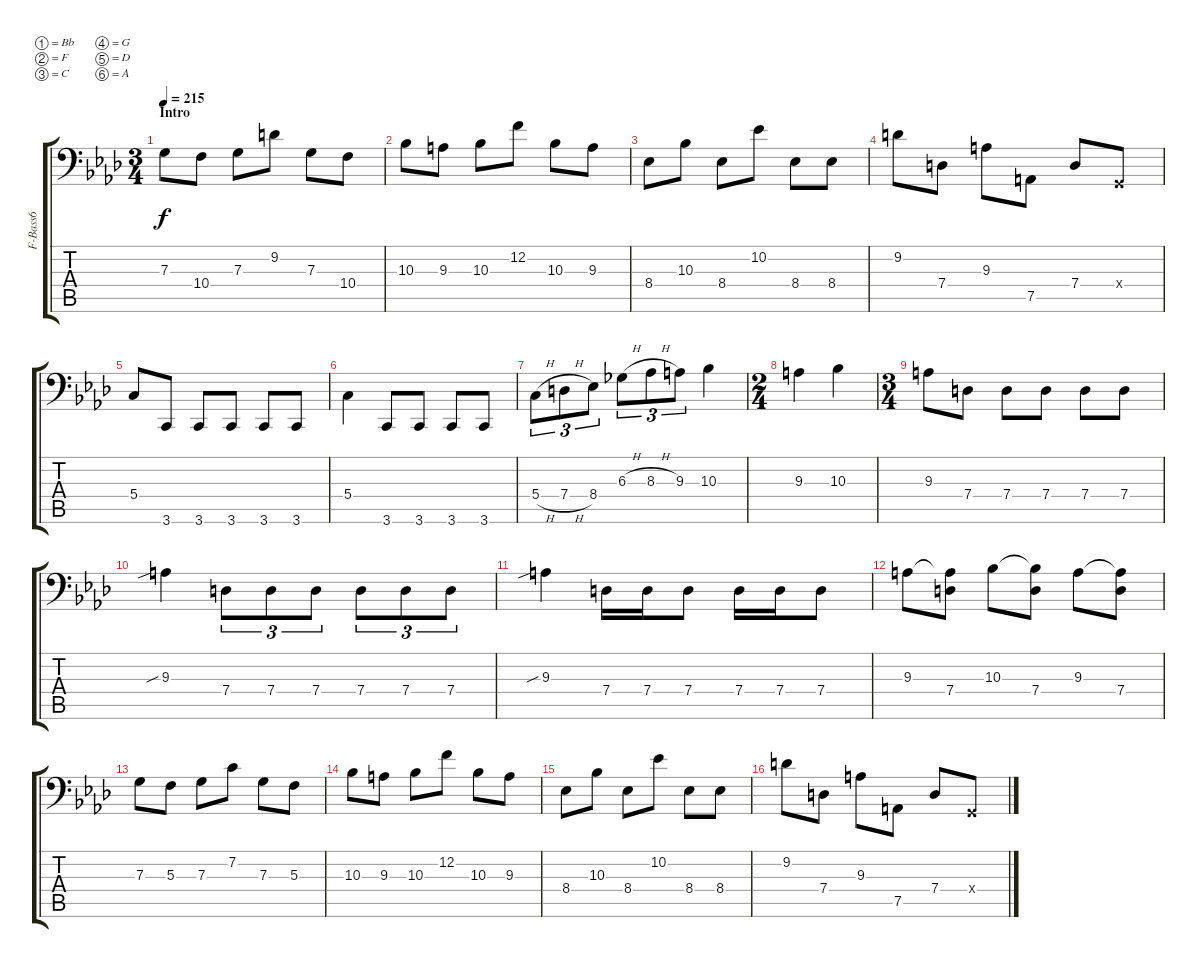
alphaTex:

\bracketExtendMode groupsimilarinstruments
\otherSystemsTrackNameOrientation horizontal
\track ("Dominic Lapointe" "F-Bass6") {instrument fretlessbass}
\staff {score tabs}
\tuning (Bb2 F2 C2 G1 D1 A0)
\ts (3 4)
\beaming (8 2 2 2 2)
\section ("" "Intro")
\tempo 215
\clef f4
\ks ab
7.3{acc forcenatural}.8{dy f instrument fretlessbass beam Down} 10.4{acc forcenatural}.8{beam Down} 7.3{acc forcenatural}.8{beam Down} 9.2{acc forcenatural}.8{beam Down} 7.3{acc forcenatural}.8{beam Down} 10.4{acc forcenatural}.8{beam Down} |
10.3{acc forcenatural}.8{beam Down} 9.3{acc forcenatural}.8{beam Down} 10.3{acc forcenatural}.8{beam Down} 12.2{acc forcenatural}.8{beam Down} 10.3{acc forcenatural}.8{beam Down} 9.3{acc forcenatural}.8{beam Down} |
8.4{acc forcenatural}.8{beam Down} 10.3{acc forcenatural}.8{beam Down} 8.4{acc forcenatural}.8{beam Down} 10.2{acc forcenatural}.8{beam Down} 8.4{acc forcenatural}.8{beam Down} 8.4{acc forcenatural}.8{beam Down} |
9.2{acc forcenatural}.8{beam Down} 7.4{acc forcenatural}.8{beam Down} 9.3{acc forcenatural}.8{beam Down} 7.5{acc forcenatural}.8{beam Down} 7.4{acc forcenatural}.8{beam Up} 0.4{x acc forcenatural}.8{beam Up} |
5.4{acc forcenatural}.8{beam Up} 3.6{acc forcenatural}.8{beam Up} 3.6{acc forcenatural}.8{beam Up} 3.6{acc forcenatural}.8{beam Up} 3.6{acc forcenatural}.8{beam Up} 3.6{acc forcenatural}.8{beam Up} |
5.4{acc forcenatural}.4{beam Down} 3.6{acc forcenatural}.8{beam Up} 3.6{acc forcenatural}.8{beam Up} 3.6{acc forcenatural}.8{beam Up} 3.6{acc forcenatural}.8{beam Up} |
5.4{h acc forcenatural}.8{tu (3 2) beam Down} 7.4{h acc forcenatural}.8{tu (3 2) beam Down} 8.4{acc forcenatural}.8{tu (3 2) beam Down} 6.3{h acc b}.8{tu (3 2) beam Down} 8.3{h acc b}.8{tu (3 2) beam Down} 9.3{acc forcenatural}.8{tu (3 2) beam Down} 10.3{acc forcenatural}.4{beam Down} |
\ts (2 4)
\beaming (8 2 2 2 2)
9.3{acc forcenatural}.4{beam Down} 10.3{acc forcenatural}.4{beam Down} |
\ts (3 4)
\beaming (8 2 2 2 2)
9.3{acc forcenatural}.8{beam Down} 7.4{acc forcenatural}.8{beam Down} 7.4{acc forcenatural}.8{beam Down} 7.4{acc forcenatural}.8{beam Down} 7.4{acc forcenatural}.8{beam Down} 7.4{acc forcenatural}.8{beam Down} |
9.3{sib acc forcenatural}.4{beam Down} 7.4{acc forcenatural}.8{tu (3 2) beam Down} 7.4{acc forcenatural}.8{tu (3 2) beam Down} 7.4{acc forcenatural}.8{tu (3 2) beam Down} 7.4{acc forcenatural}.8{tu (3 2) beam Down} 7.4{acc forcenatural}.8{tu (3 2) beam Down} 7.4{acc forcenatural}.8{tu (3 2) beam Down} |
9.3{sib acc forcenatural}.4{beam Down} 7.4{acc forcenatural}.16{beam Down} 7.4{acc forcenatural}.16{beam Down} 7.4{acc forcenatural}.8{beam Down} 7.4{acc forcenatural}.16{beam Down} 7.4{acc forcenatural}.16{beam Down} 7.4{acc forcenatural}.8{beam Down} |
9.3{acc forcenatural}.8{beam Down} (7.4{acc forcenatural} 9.3{t acc forcenatural}).8{beam Down} 10.3{acc forcenatural}.8{beam Down} (7.4{acc forcenatural} 10.3{t acc forcenatural}).8{beam Down} 9.3{acc forcenatural}.8{beam Down} (7.4{acc forcenatural} 9.3{t acc forcenatural}).8{beam Down} |
7.3{acc forcenatural}.8{beam Down} 5.3{acc forcenatural}.8{beam Down} 7.3{acc forcenatural}.8{beam Down} 7.2{acc forcenatural}.8{beam Down} 7.3{acc forcenatural}.8{beam Down} 5.3{acc forcenatural}.8{beam Down} |
10.3{acc forcenatural}.8{beam Down} 9.3{acc forcenatural}.8{beam Down} 10.3{acc forcenatural}.8{beam Down} 12.2{acc forcenatural}.8{beam Down} 10.3{acc forcenatural}.8{beam Down} 9.3{acc forcenatural}.8{beam Down} |
8.4{acc forcenatural}.8{beam Down} 10.3{acc forcenatural}.8{beam Down} 8.4{acc forcenatural}.8{beam Down} 10.2{acc forcenatural}.8{beam Down} 8.4{acc forcenatural}.8{beam Down} 8.4{acc forcenatural}.8{beam Down} |
9.2{acc forcenatural}.8{beam Down} 7.4{acc forcenatural}.8{beam Down} 9.3{acc forcenatural}.8{beam Down} 7.5{acc forcenatural}.8{beam Down} 7.4{acc forcenatural}.8{beam Up} 0.4{x acc forcenatural}.8{beam Up}
